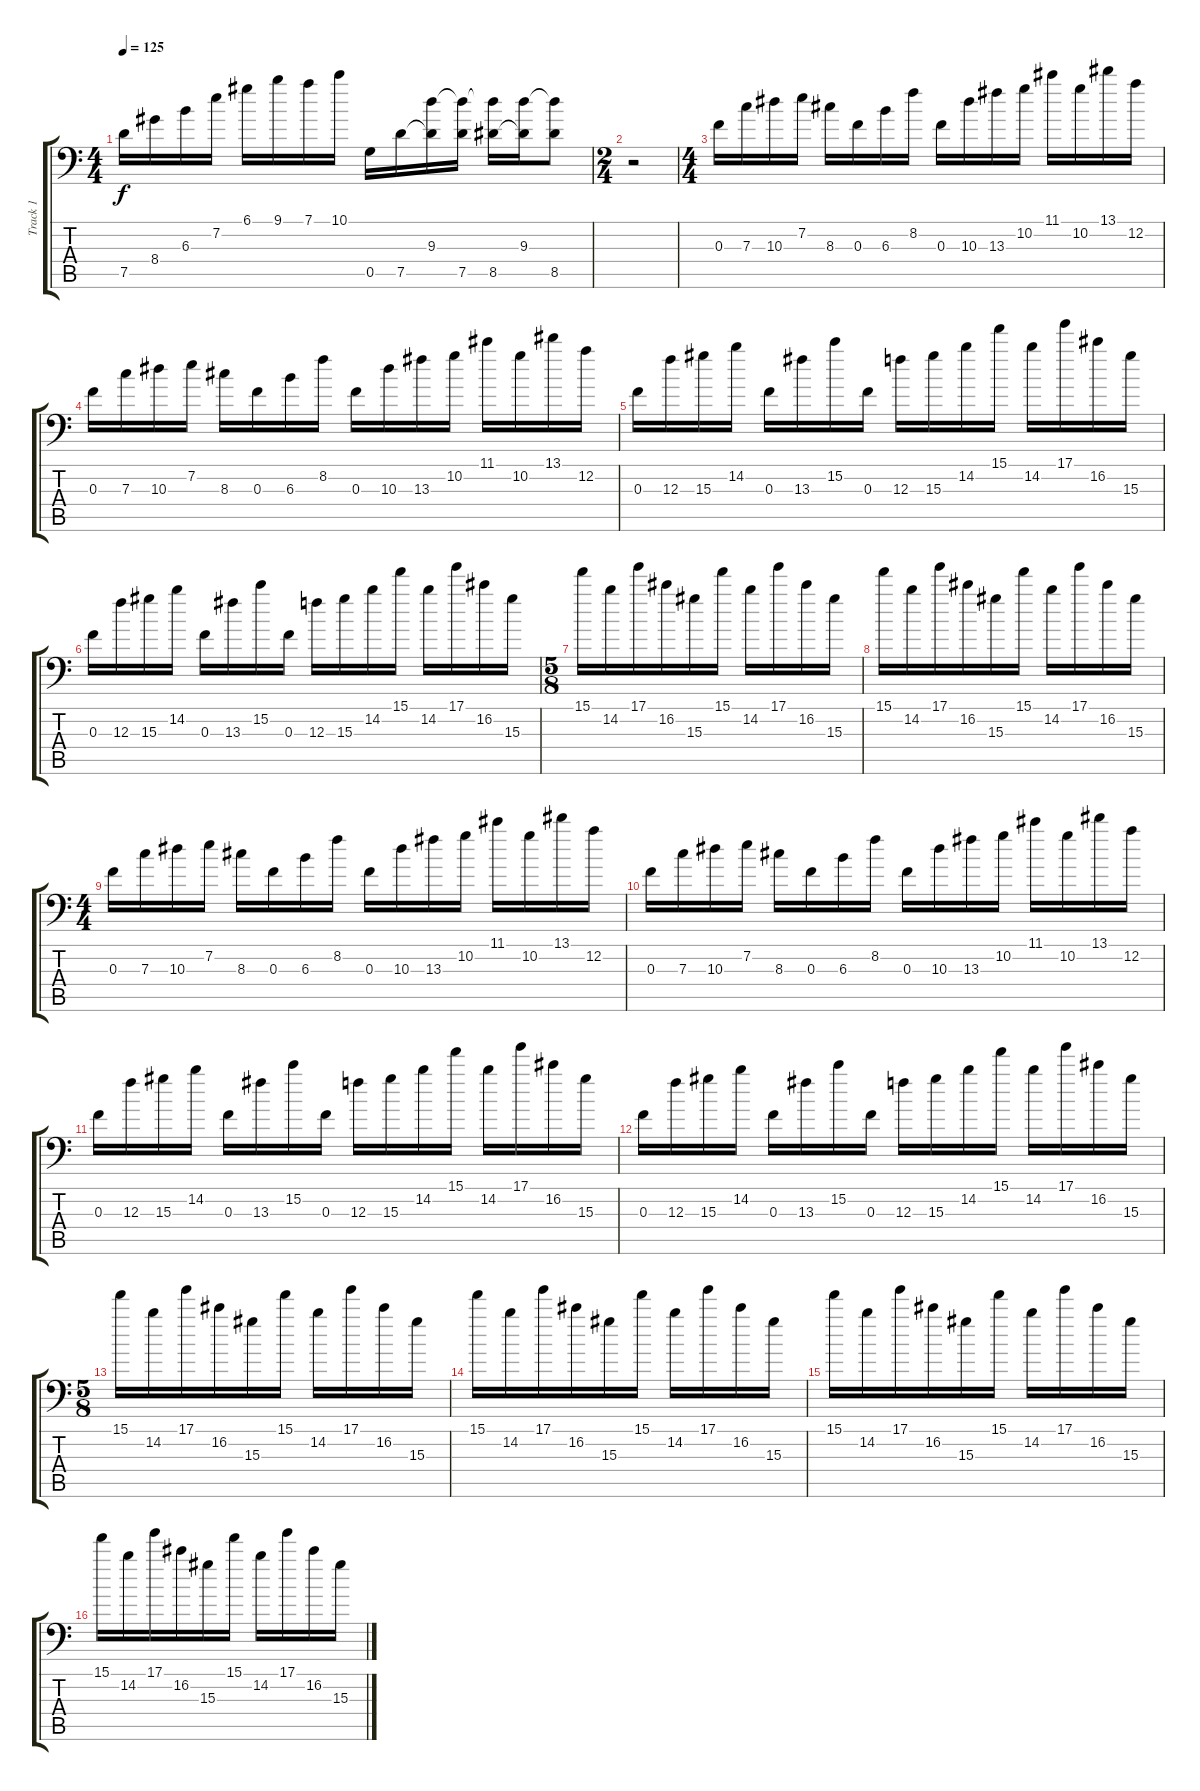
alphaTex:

\track ("Track 1" "Track 1") {instrument distortionguitar}
\staff {score tabs}
\tuning (D4 A3 F3 C3 G2 G1) {hide}
\ts (4 4)
\tempo 125
\clef f4
\ks c
7.5.16{dy f} 8.4.16 6.3.16 7.2.16 6.1.16 9.1.16 7.1.16 10.1.16 0.5.16 7.5.16 (9.3 7.5{t}).16 (9.3{t} 7.5).16 (9.3{t} 8.5).16 (9.3 8.5{t}).16 (9.3{t} 8.5).8 |
\ts (2 4)
r.2 |
\ts (4 4)
0.3.16 7.3.16 10.3.16 7.2.16 8.3.16 0.3.16 6.3.16 8.2.16 0.3.16 10.3.16 13.3.16 10.2.16 11.1.16 10.2.16 13.1.16 12.2.16 |
0.3.16 7.3.16 10.3.16 7.2.16 8.3.16 0.3.16 6.3.16 8.2.16 0.3.16 10.3.16 13.3.16 10.2.16 11.1.16 10.2.16 13.1.16 12.2.16 |
0.3.16 12.3.16 15.3.16 14.2.16 0.3.16 13.3.16 15.2.16 0.3.16 12.3.16 15.3.16 14.2.16 15.1.16 14.2.16 17.1.16 16.2.16 15.3.16 |
0.3.16 12.3.16 15.3.16 14.2.16 0.3.16 13.3.16 15.2.16 0.3.16 12.3.16 15.3.16 14.2.16 15.1.16 14.2.16 17.1.16 16.2.16 15.3.16 |
\ts (5 8)
15.1.16 14.2.16 17.1.16 16.2.16 15.3.16 15.1.16 14.2.16 17.1.16 16.2.16 15.3.16 |
15.1.16 14.2.16 17.1.16 16.2.16 15.3.16 15.1.16 14.2.16 17.1.16 16.2.16 15.3.16 |
\ts (4 4)
0.3.16 7.3.16 10.3.16 7.2.16 8.3.16 0.3.16 6.3.16 8.2.16 0.3.16 10.3.16 13.3.16 10.2.16 11.1.16 10.2.16 13.1.16 12.2.16 |
0.3.16 7.3.16 10.3.16 7.2.16 8.3.16 0.3.16 6.3.16 8.2.16 0.3.16 10.3.16 13.3.16 10.2.16 11.1.16 10.2.16 13.1.16 12.2.16 |
0.3.16 12.3.16 15.3.16 14.2.16 0.3.16 13.3.16 15.2.16 0.3.16 12.3.16 15.3.16 14.2.16 15.1.16 14.2.16 17.1.16 16.2.16 15.3.16 |
0.3.16 12.3.16 15.3.16 14.2.16 0.3.16 13.3.16 15.2.16 0.3.16 12.3.16 15.3.16 14.2.16 15.1.16 14.2.16 17.1.16 16.2.16 15.3.16 |
\ts (5 8)
15.1.16 14.2.16 17.1.16 16.2.16 15.3.16 15.1.16 14.2.16 17.1.16 16.2.16 15.3.16 |
15.1.16 14.2.16 17.1.16 16.2.16 15.3.16 15.1.16 14.2.16 17.1.16 16.2.16 15.3.16 |
15.1.16 14.2.16 17.1.16 16.2.16 15.3.16 15.1.16 14.2.16 17.1.16 16.2.16 15.3.16 |
15.1.16 14.2.16 17.1.16 16.2.16 15.3.16 15.1.16 14.2.16 17.1.16 16.2.16 15.3.16
